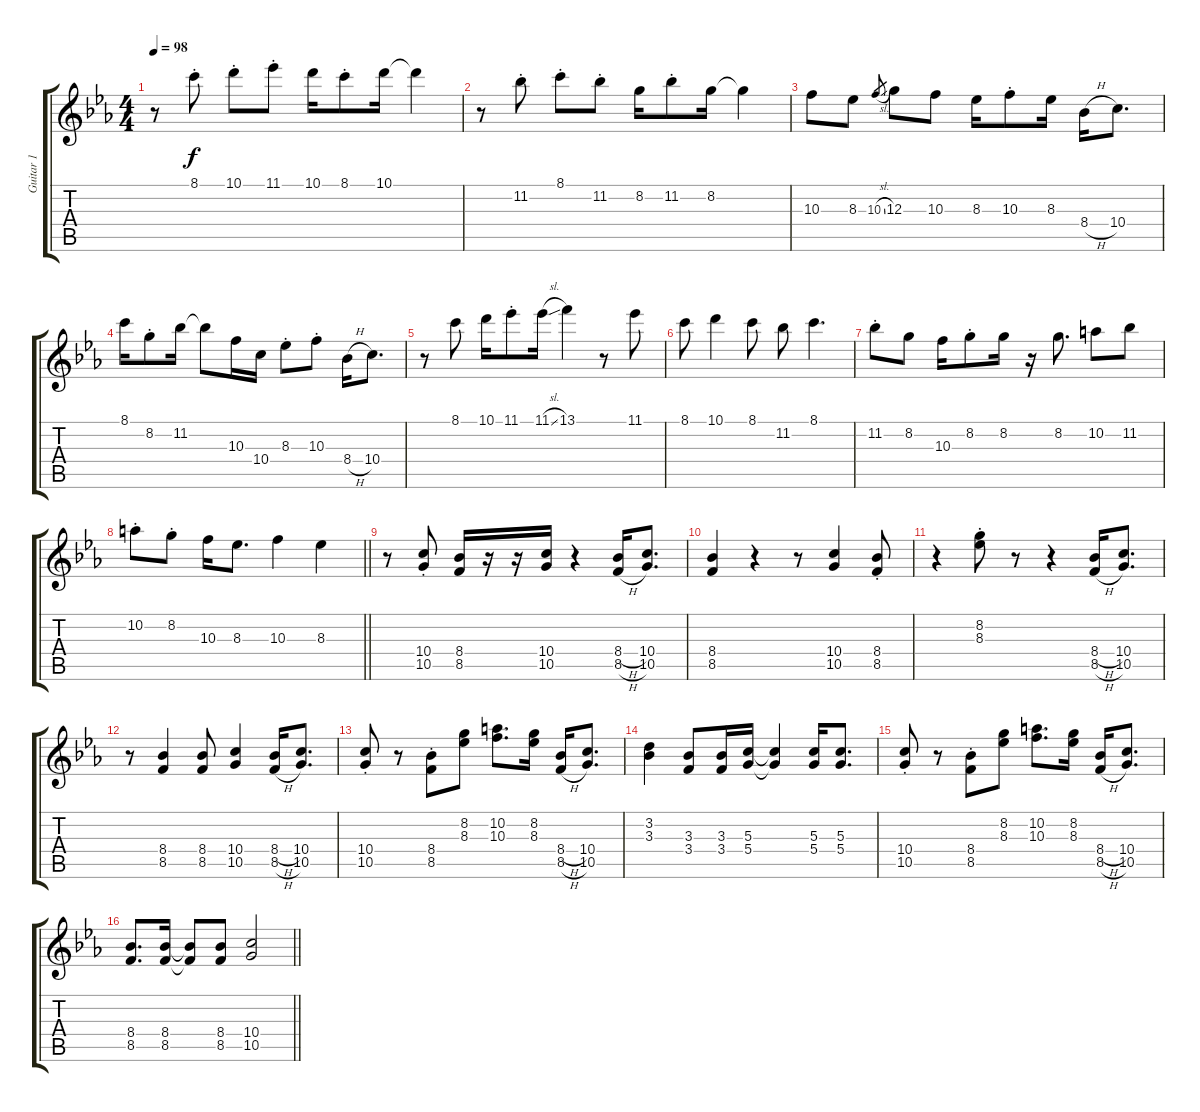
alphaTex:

\track ("Guitar 1" "Guitar 1") {instrument electricguitarjazz}
\staff {score tabs}
\tuning (E4 B3 G3 D3 A2 E2) {hide}
\ts (4 4)
\tempo 98
\clef g2
\ks eb
r.8{dy f instrument electricguitarjazz} 8.1{st}.8 10.1{st}.8 11.1{st}.8 10.1.16 8.1{st}.8 10.1.16 10.1{t}.4 |
r.8 11.2{st}.8 8.1{st}.8 11.2{st}.8 8.2.16 11.2{st}.8 8.2.16 8.2{t}.4 |
10.3.8 8.3.8 10.3{sl}.8{gr} 12.3.8 10.3.8 8.3.16 10.3{st}.8 8.3.16 8.4{h}.16 10.4.8{d} |
8.1.16 8.2{st}.8 11.2.16 11.2{t}.8 10.3.16 10.4.16 8.3{st}.8 10.3{st}.8 8.4{h}.16 10.4.8{d} |
r.8 8.1.8 10.1.16 11.1{st}.8 11.1{sl}.16 13.1.4 r.8 11.1.8 |
8.1.8 10.1.4 8.1.8 11.2.8 8.1.4{d} |
11.2{st}.8 8.2.8 10.3.16 8.2{st}.8 8.2.16 r.16 8.2.8{d} 10.2.8 11.2.8 |
\barLineRight lightlight
10.2{st}.8 8.2{st}.8 10.3.16 8.3.8{d} 10.3.4 8.3.4 |
r.8 (10.4{st} 10.5{st}).8 (8.4 8.5).16 r.16 r.16 (10.4 10.5).16 r.4 (8.4{h} 8.5{h}).16 (10.4 10.5).8{d} |
(8.4 8.5).4 r.4 r.8 (10.4 10.5).4 (8.4{st} 8.5{st}).8 |
r.4 (8.2{st} 8.3{st}).8 r.8 r.4 (8.4{h} 8.5{h}).16 (10.4 10.5).8{d} |
r.8 (8.4 8.5).4 (8.4 8.5).8 (10.4 10.5).4 (8.4{h} 8.5{h}).16 (10.4 10.5).8{d} |
(10.4{st} 10.5{st}).8 r.8 (8.4{st} 8.5{st}).8 (8.2 8.3).8 (10.2 10.3).8{d} (8.2 8.3).16 (8.4{h} 8.5{h}).16 (10.4 10.5).8{d} |
(3.2 3.3).4 (3.3 3.4).8 (3.3 3.4).16 (5.3 5.4).16 (5.3{t} 5.4{t}).4 (5.3 5.4).16 (5.3 5.4).8{d} |
(10.4{st} 10.5{st}).8 r.8 (8.4{st} 8.5{st}).8 (8.2 8.3).8 (10.2 10.3).8{d} (8.2 8.3).16 (8.4{h} 8.5{h}).16 (10.4 10.5).8{d} |
\barLineRight lightlight
(8.4 8.5).8{d} (8.4 8.5).16 (8.4{t} 8.5{t}).8 (8.4 8.5).8 (10.4 10.5).2
